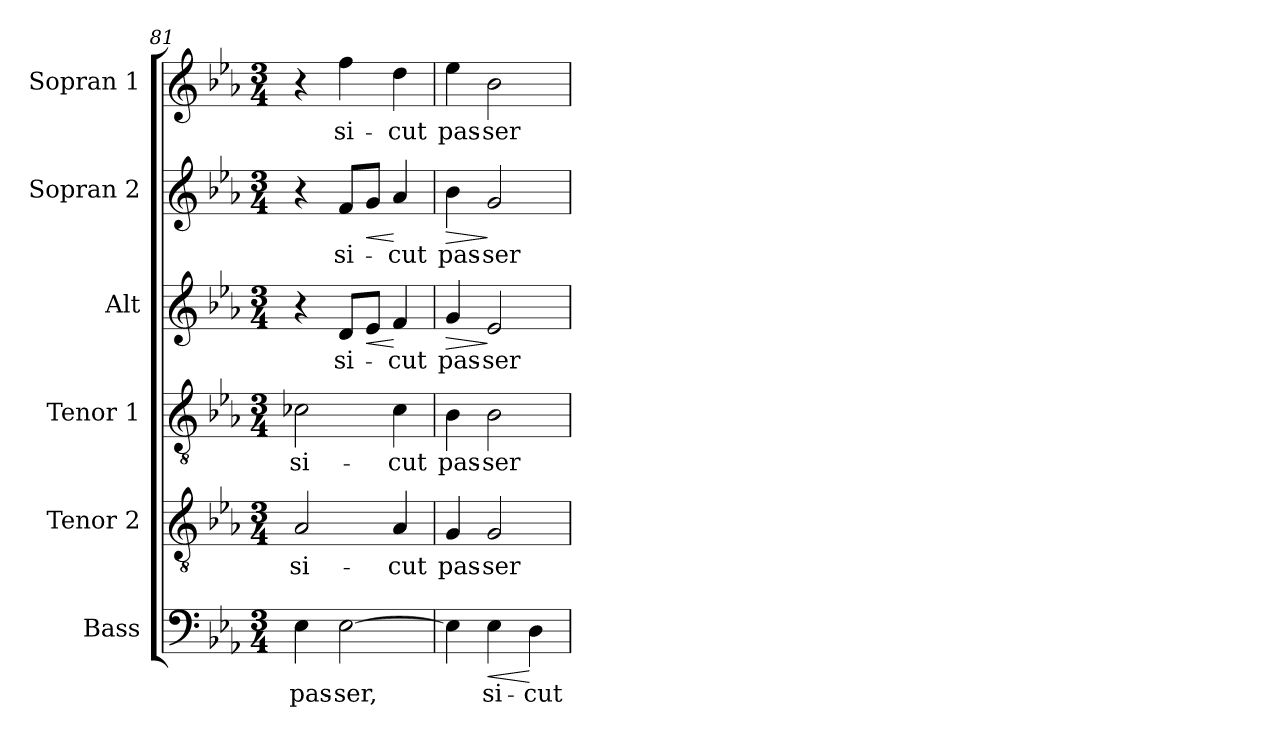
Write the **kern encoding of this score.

**kern	**text	**dynam	**kern	**text	**kern	**text	**kern	**text	**dynam	**kern	**text	**dynam	**kern	**text
*part6	*part6	*part6	*part5	*part5	*part4	*part4	*part3	*part3	*part3	*part2	*part2	*part2	*part1	*part1
*staff6	*staff6	*staff6	*staff5	*staff5	*staff4	*staff4	*staff3	*staff3	*staff3	*staff2	*staff2	*staff2	*staff1	*staff1
*I"Bass	*	*	*I"Tenor 2	*	*I"Tenor 1	*	*I"Alt	*	*	*I"Sopran 2	*	*	*I"Sopran 1	*
*I'B.	*	*	*I'T. 2	*	*I'T. 1	*	*I'A.	*	*	*I'S. 2	*	*	*I'S. 1	*
*clefF4	*	*	*clefGv2	*	*clefGv2	*	*clefG2	*	*	*clefG2	*	*	*clefG2	*
*k[b-e-a-]	*	*	*k[b-e-a-]	*	*k[b-e-a-]	*	*k[b-e-a-]	*	*	*k[b-e-a-]	*	*	*k[b-e-a-]	*
*E-:	*	*	*E-:	*	*E-:	*	*E-:	*	*	*E-:	*	*	*E-:	*
*M3/4	*	*	*M3/4	*	*M3/4	*	*M3/4	*	*	*M3/4	*	*	*M3/4	*
=81	=81	=81	=81	=81	=81	=81	=81	=81	=81	=81	=81	=81	=81	=81
!	!LO:LY:b	!	!	!LO:LY:b	!	!LO:LY:b	!	!	!	!	!	!	!	!
4E-\	pas-	.	2A-/	si-	2c-X\	si-	4r	.	.	4r	.	.	4r	.
!	!LO:LY:b	!	!	!	!	!	!	!LO:LY:b	!	!	!LO:LY:b	!	!	!LO:LY:b
[2E-\	-ser,	.	.	.	.	.	8d/L	si-	.	8f/L	si-	.	4ff\	si-
!	!	!	!	!	!	!	!	!	!LO:HP:b	!	!	!LO:HP:b	!	!
.	.	.	.	.	.	.	8e-/J	.	<	8g/J	.	<	.	.
!	!	!	!	!LO:LY:b	!	!LO:LY:b	!	!LO:LY:b	!	!	!LO:LY:b	!	!	!LO:LY:b
.	.	.	4A-/	-cut	4c-\	-cut	4f/	-cut	[	4a-/	-cut	[	4dd\	-cut
!!LO:LB:g=z
=82	=82	=82	=82	=82	=82	=82	=82	=82	=82	=82	=82	=82	=82	=82
!	!	!	!	!LO:LY:b	!	!LO:LY:b	!	!LO:LY:b	!LO:HP:b	!	!LO:LY:b	!LO:HP:b	!	!LO:LY:b
4E-\]	.	.	4G/	pas-	4B-\	pas-	4g/	pas-	>	4b-\	pas-	>	4ee-\	pas-
!	!LO:LY:b	!LO:HP:b	!	!LO:LY:b	!	!LO:LY:b	!	!LO:LY:b	!	!	!LO:LY:b	!	!	!LO:LY:b
4E-\	si-	<	2G/	-ser	2B-\	-ser	2e-/	-ser	]	2g/	-ser	]	2b-\	-ser
!	!LO:LY:b	!	!	!	!	!	!	!	!	!	!	!	!	!
4D\	-cut	[	.	.	.	.	.	.	.	.	.	.	.	.
=	=	=	=	=	=	=	=	=	=	=	=	=	=	=
*-	*-	*-	*-	*-	*-	*-	*-	*-	*-	*-	*-	*-	*-	*-
